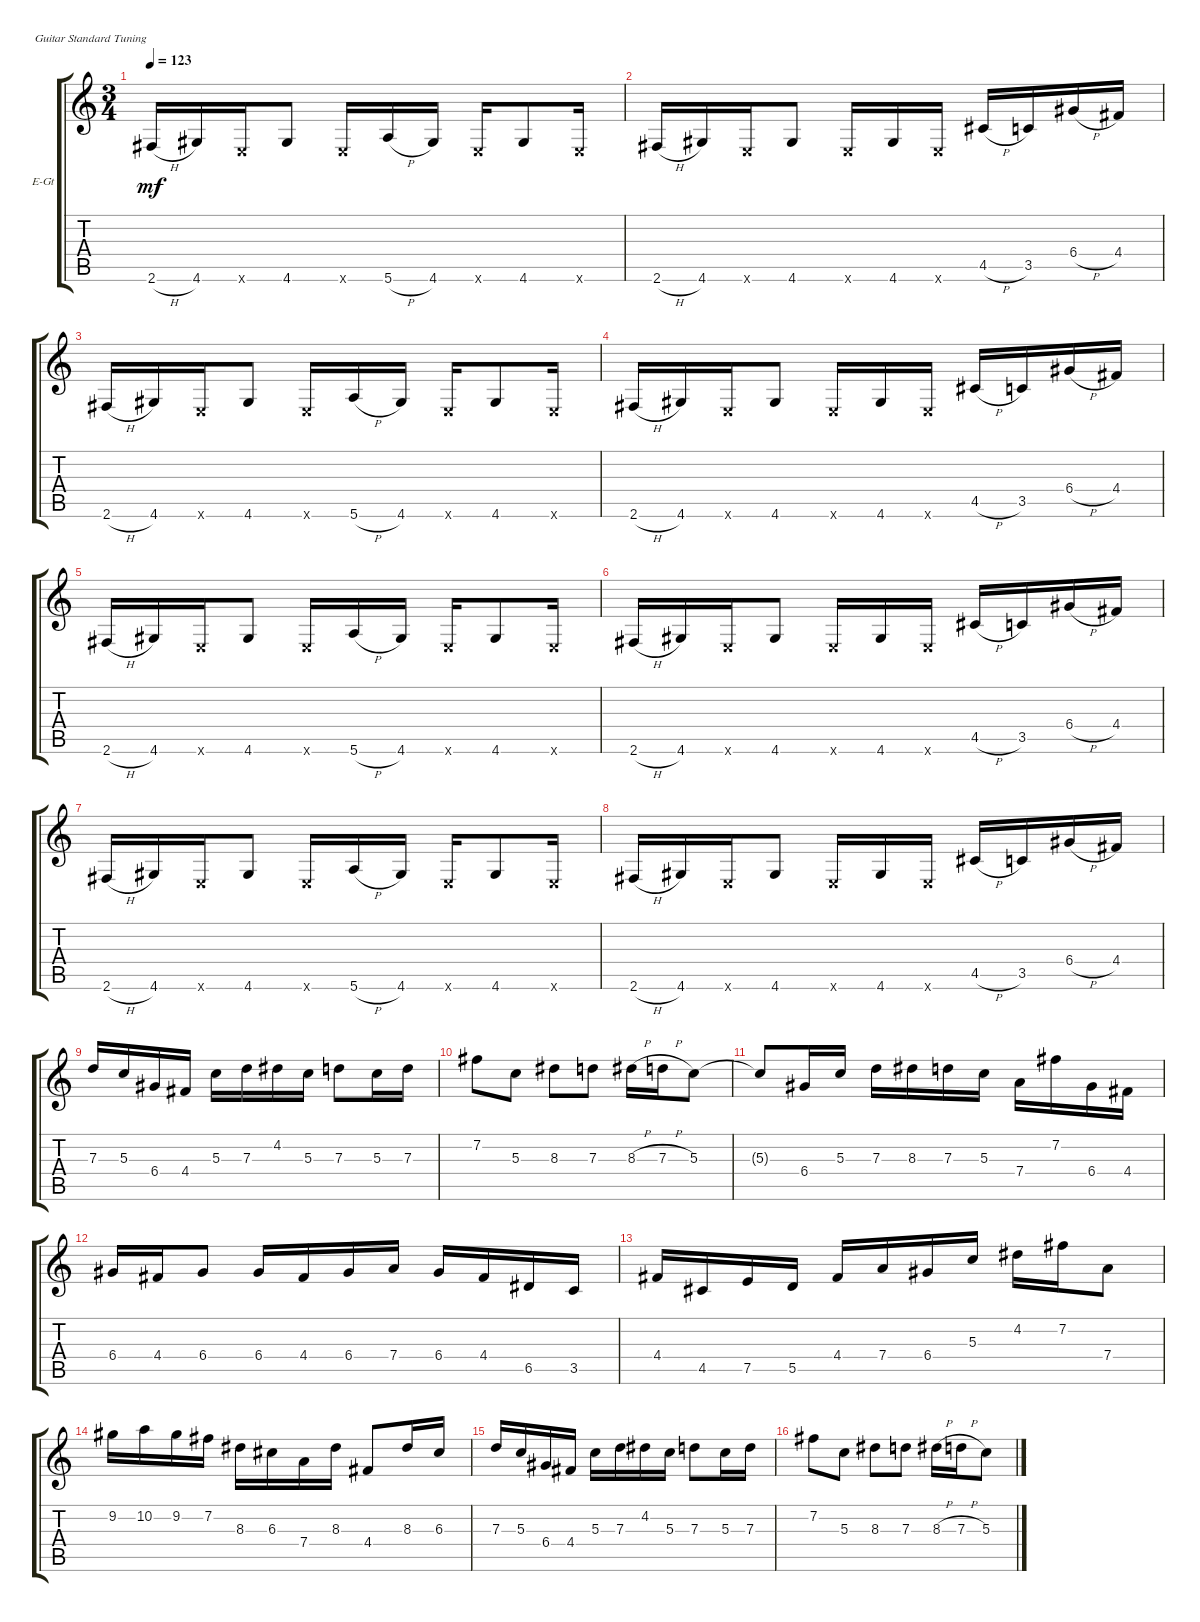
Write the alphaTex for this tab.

\defaultSystemsLayout 4
\bracketExtendMode groupsimilarinstruments
\firstSystemTrackNameOrientation horizontal
\otherSystemsTrackNameOrientation horizontal
\track ("Electric Guitar" "E-Gt") {instrument electricguitarclean}
\staff {score tabs}
\tuning (E4 B3 G3 D3 A2 E2)
\ts (3 4)
\tempo 123
\clef g2
\ks c
2.6{h}.16{dy mf} 4.6.16 0.6{x}.16 4.6.8 0.6{x}.16 5.6{h}.16 4.6.16 0.6{x}.16 4.6.8 0.6{x}.16 |
2.6{h}.16 4.6.16 0.6{x}.16 4.6.8 0.6{x}.16 4.6.16 0.6{x}.16 4.5{h}.16 3.5.16 6.4{h}.16 4.4.16 |
2.6{h}.16 4.6.16 0.6{x}.16 4.6.8 0.6{x}.16 5.6{h}.16 4.6.16 0.6{x}.16 4.6.8 0.6{x}.16 |
2.6{h}.16 4.6.16 0.6{x}.16 4.6.8 0.6{x}.16 4.6.16 0.6{x}.16 4.5{h}.16 3.5.16 6.4{h}.16 4.4.16 |
2.6{h}.16 4.6.16 0.6{x}.16 4.6.8 0.6{x}.16 5.6{h}.16 4.6.16 0.6{x}.16 4.6.8 0.6{x}.16 |
2.6{h}.16 4.6.16 0.6{x}.16 4.6.8 0.6{x}.16 4.6.16 0.6{x}.16 4.5{h}.16 3.5.16 6.4{h}.16 4.4.16 |
2.6{h}.16 4.6.16 0.6{x}.16 4.6.8 0.6{x}.16 5.6{h}.16 4.6.16 0.6{x}.16 4.6.8 0.6{x}.16 |
2.6{h}.16 4.6.16 0.6{x}.16 4.6.8 0.6{x}.16 4.6.16 0.6{x}.16 4.5{h}.16 3.5.16 6.4{h}.16 4.4.16 |
7.3.16 5.3.16 6.4.16 4.4.16 5.3.16 7.3.16 4.2.16 5.3.16 7.3.8 5.3.16 7.3.16 |
7.2.8 5.3.8 8.3.8 7.3.8 8.3{h}.16 7.3{h}.16 5.3.8 |
5.3{t}.8 6.4.16 5.3.16 7.3.16 8.3.16 7.3.16 5.3.16 7.4.16 7.2.16 6.4.16 4.4.16 |
6.4.16 4.4.16 6.4.8 6.4.16 4.4.16 6.4.16 7.4.16 6.4.16 4.4.16 6.5.16 3.5.16 |
4.4.16 4.5.16 7.5.16 5.5.16 4.4.16 7.4.16 6.4.16 5.3.16 4.2.16 7.2.16 7.4.8 |
9.2.16 10.2.16 9.2.16 7.2.16 8.3.16 6.3.16 7.4.16 8.3.16 4.4.8 8.3.16 6.3.16 |
7.3.16 5.3.16 6.4.16 4.4.16 5.3.16 7.3.16 4.2.16 5.3.16 7.3.8 5.3.16 7.3.16 |
7.2.8 5.3.8 8.3.8 7.3.8 8.3{h}.16 7.3{h}.16 5.3.8
